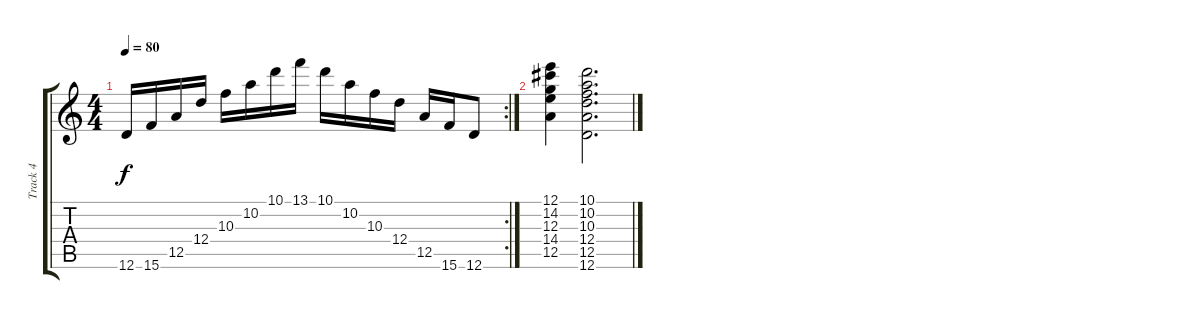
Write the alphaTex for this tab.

\track ("Track 4" "Track 4") {instrument acousticguitarnylon}
\staff {score tabs}
\tuning (E4 B3 G3 D3 A2 D2) {hide}
\rc 2
\ts (4 4)
\tempo 80
\clef g2
\ks c
12.6.16{dy f} 15.6.16 12.5.16 12.4.16 10.3.16 10.2.16 10.1.16 13.1.16 10.1.16 10.2.16 10.3.16 12.4.16 12.5.16 15.6.16 12.6.8 |
(12.1 14.2 12.3 14.4 12.5).4 (10.1 10.2 10.3 12.4 12.5 12.6).2{d}
